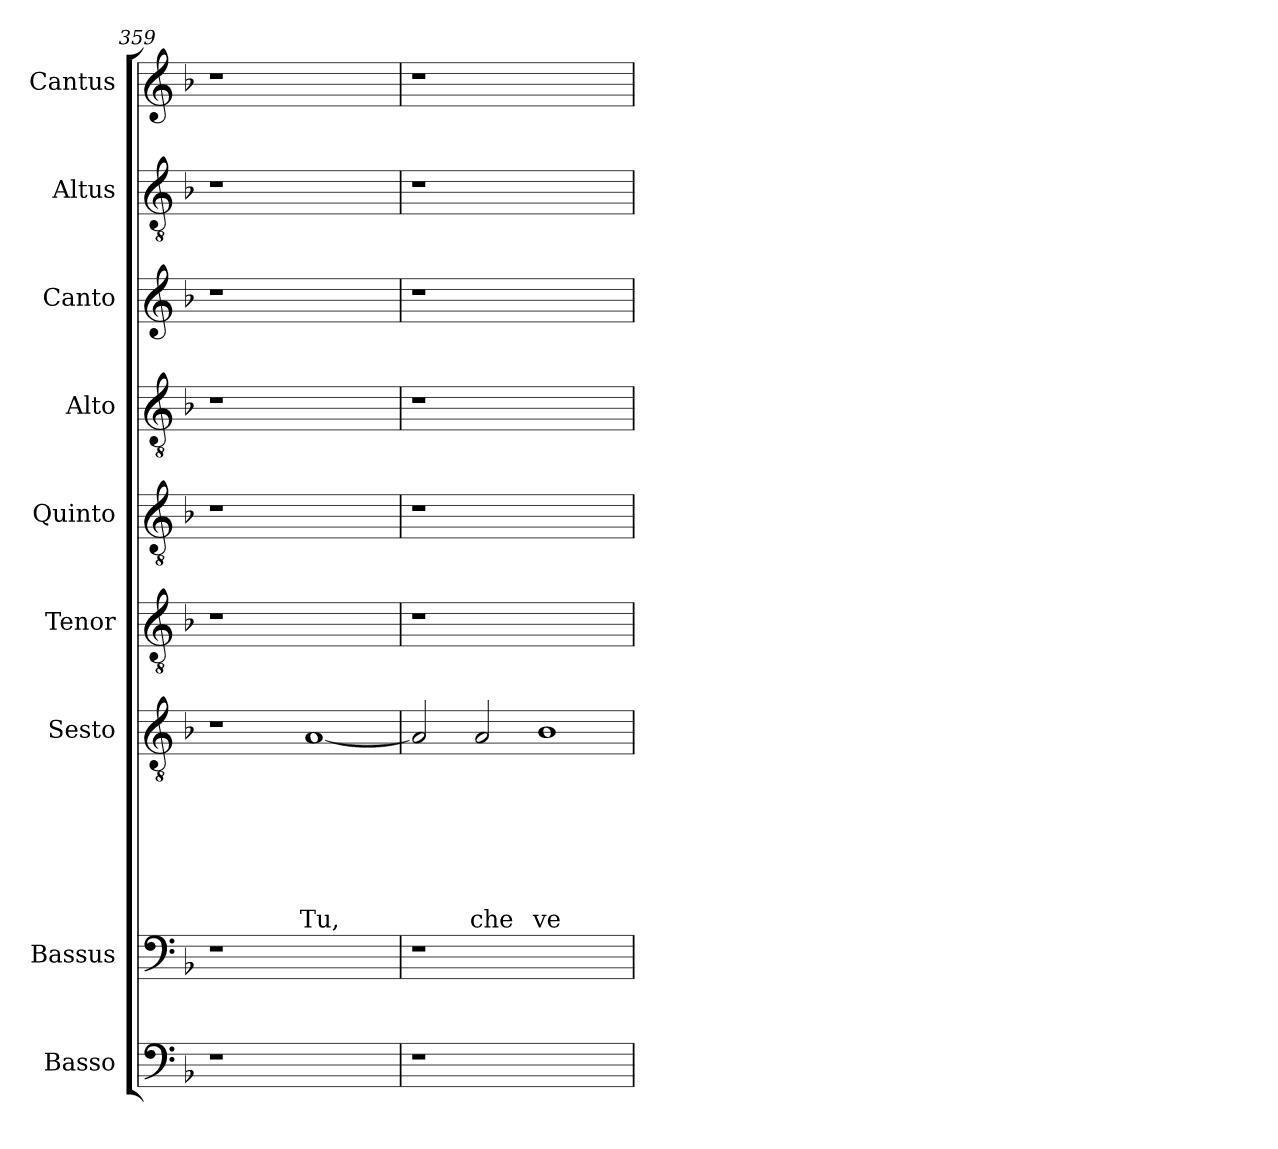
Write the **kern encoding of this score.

**kern	**kern	**kern	**text	**text	**text	**text	**text	**text	**text	**kern	**kern	**kern	**kern	**kern	**kern
*part9	*part8	*part7	*part7	*part7	*part7	*part7	*part7	*part7	*part7	*part6	*part5	*part4	*part3	*part2	*part1
*staff9	*staff8	*staff7	*staff7	*staff7	*staff7	*staff7	*staff7	*staff7	*staff7	*staff6	*staff5	*staff4	*staff3	*staff2	*staff1
*I"Basso	*I"Bassus	*I"Sesto	*	*	*	*	*	*	*	*I"Tenor	*I"Quinto	*I"Alto	*I"Canto	*I"Altus	*I"Cantus
*	*	*I'Sesto	*	*	*	*	*	*	*	*I'Tenor	*I'Quinto	*I'Alto	*I'Canto	*I'Altus	*I'Cantus
*clefF4	*clefF4	*clefGv2	*	*	*	*	*	*	*	*clefGv2	*clefGv2	*clefGv2	*clefG2	*clefGv2	*clefG2
*k[b-]	*k[b-]	*k[b-]	*	*	*	*	*	*	*	*k[b-]	*k[b-]	*k[b-]	*k[b-]	*k[b-]	*k[b-]
*F:	*F:	*F:	*	*	*	*	*	*	*	*F:	*F:	*F:	*F:	*F:	*F:
=359	=359	=359	=359	=359	=359	=359	=359	=359	=359	=359	=359	=359	=359	=359	=359
1r	1r	1r	.	.	.	.	.	.	.	1r	1r	1r	1r	1r	1r
!	!	!	!	!	!	!	!	!	!LO:LY:b	!	!	!	!	!	!
1ryy	1ryy	[<1A	.	.	.	.	.	.	Tu,	1ryy	1ryy	1ryy	1ryy	1ryy	1ryy
!!LO:LB:g=z
=360	=360	=360	=360	=360	=360	=360	=360	=360	=360	=360	=360	=360	=360	=360	=360
1r	1r	2A/]	.	.	.	.	.	.	.	1r	1r	1r	1r	1r	1r
!	!	!	!	!	!	!	!	!	!LO:LY:b	!	!	!	!	!	!
.	.	2A/	.	.	.	.	.	.	che	.	.	.	.	.	.
!	!	!	!	!	!	!	!	!	!LO:LY:b	!	!	!	!	!	!
1ryy	1ryy	1B-	.	.	.	.	.	.	ve-	1ryy	1ryy	1ryy	1ryy	1ryy	1ryy
=	=	=	=	=	=	=	=	=	=	=	=	=	=	=	=
*-	*-	*-	*-	*-	*-	*-	*-	*-	*-	*-	*-	*-	*-	*-	*-
